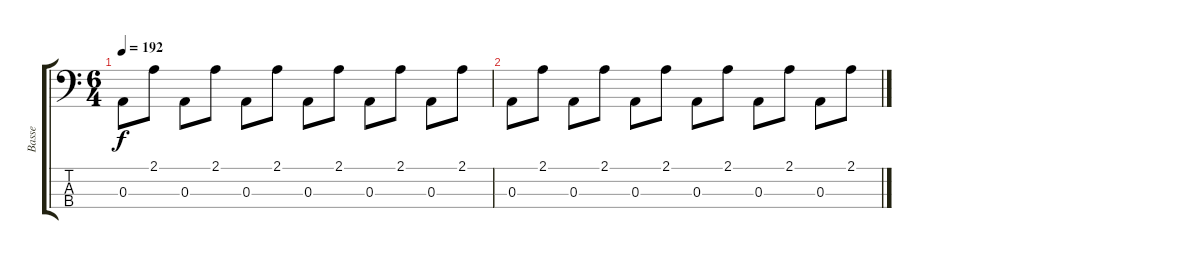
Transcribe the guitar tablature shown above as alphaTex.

\track ("Basse" "Basse") {instrument electricbasspick}
\staff {score tabs}
\tuning (G2 D2 A1 E1) {hide}
\ts (6 4)
\tempo 192
\clef f4
\ks c
0.3.8{dy f volume 0} 2.1.8 0.3.8 2.1.8 0.3.8 2.1.8 0.3.8 2.1.8 0.3.8 2.1.8 0.3.8 2.1.8 |
0.3.8 2.1.8 0.3.8 2.1.8 0.3.8 2.1.8 0.3.8 2.1.8 0.3.8 2.1.8 0.3.8 2.1.8
